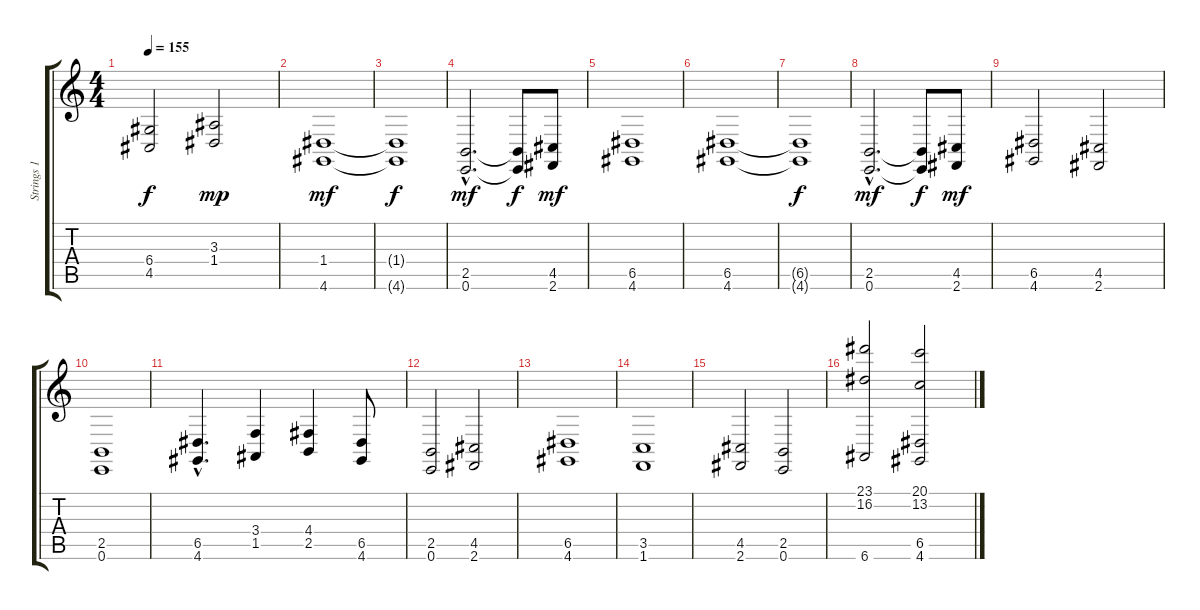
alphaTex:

\track ("Strings 1" "Strings 1") {instrument stringensemble1}
\staff {score tabs}
\tuning (E4 B3 G3 D3 A2 E2) {hide}
\ts (4 4)
\tempo 155
\clef g2
\ks c
(6.4{t} 4.5{t}).2{dy f} (3.3 1.4).2{dy mp} |
(1.4 4.6).1{dy mf} |
(1.4{t} 4.6{t}).1{dy f} |
(2.5{hac} 0.6{hac}).2{d dy mf} (2.5{t} 0.6{t}).8{dy f} (4.5 2.6).8{dy mf} |
(6.5 4.6).1 |
(6.5 4.6).1 |
(6.5{t} 4.6{t}).1{dy f} |
(2.5{hac} 0.6{hac}).2{d dy mf} (2.5{t} 0.6{t}).8{dy f} (4.5 2.6).8{dy mf} |
(6.5 4.6).2 (4.5 2.6).2 |
(2.5 0.6).1 |
(6.5{hac} 4.6{hac}).4{d} (3.4 1.5).4 (4.4 2.5).4 (6.5 4.6).8 |
(2.5 0.6).2 (4.5 2.6).2 |
(6.5 4.6).1 |
(3.5 1.6).1 |
(4.5 2.6).2 (2.5 0.6).2 |
(23.1 16.2 6.6).2 (20.1 13.2 6.5 4.6).2
